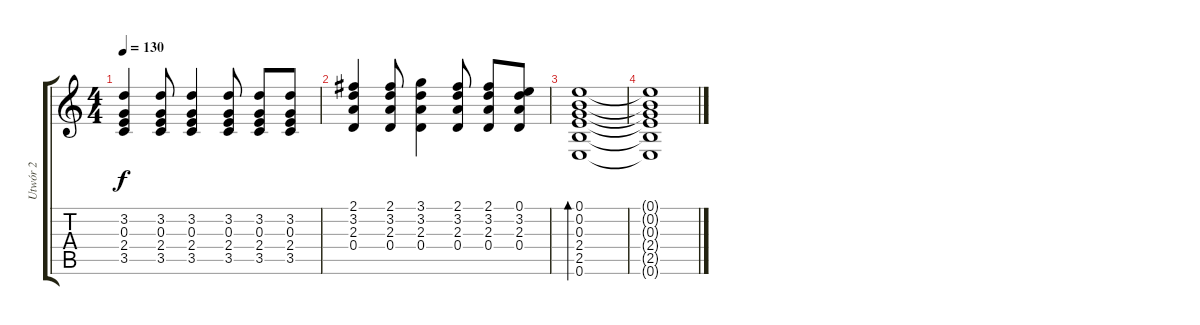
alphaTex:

\track ("Utwór 2" "Utwór 2") {instrument acousticguitarsteel}
\staff {score tabs}
\tuning (E4 B3 G3 D3 A2 E2) {hide}
\ts (4 4)
\tempo 130
\clef g2
\ks c
(3.2 0.3 2.4 3.5).4{dy f} (3.2 0.3 2.4 3.5).8 (3.2 0.3 2.4 3.5).4 (3.2 0.3 2.4 3.5).8 (3.2 0.3 2.4 3.5).8 (3.2 0.3 2.4 3.5).8 |
(2.1 3.2 2.3 0.4).4 (2.1 3.2 2.3 0.4).8 (3.1 3.2 2.3 0.4).4 (2.1 3.2 2.3 0.4).8 (2.1 3.2 2.3 0.4).8 (0.1 3.2 2.3 0.4).8 |
(0.1 0.2 0.3 2.4 2.5 0.6).1{bd 480} |
(0.1{t} 0.2{t} 0.3{t} 2.4{t} 2.5{t} 0.6{t}).1
